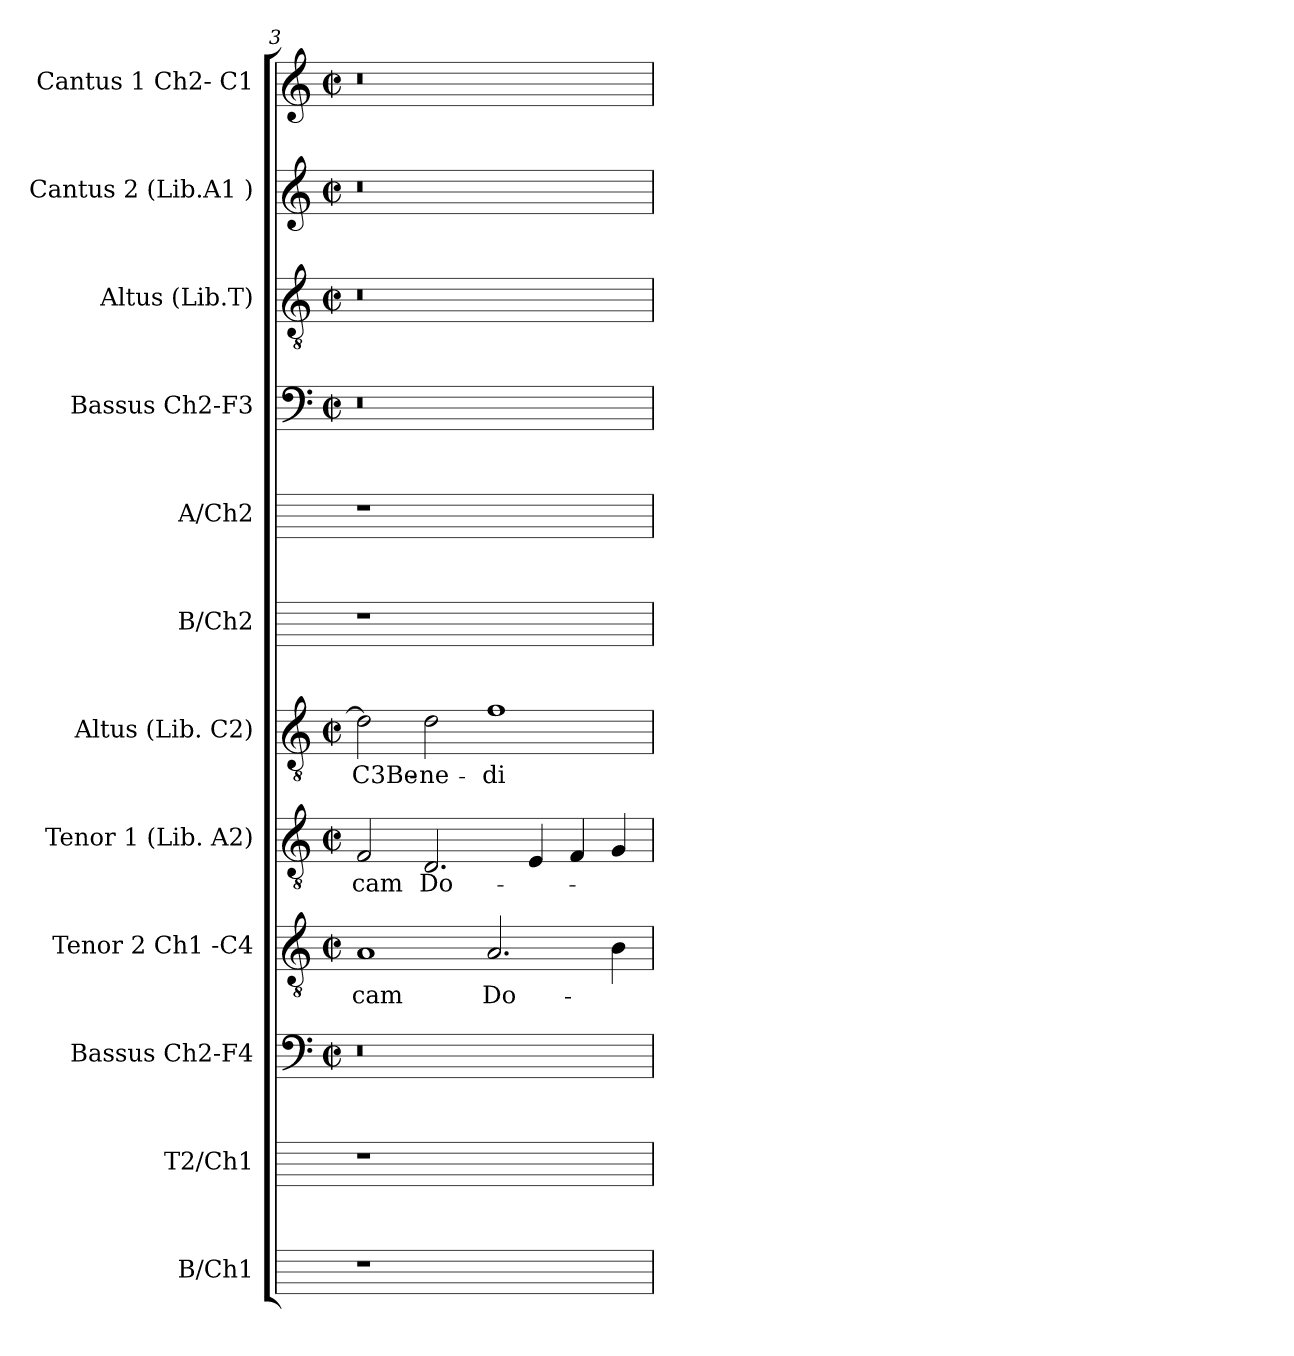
**kern	**kern	**kern	**kern	**text	**kern	**text	**kern	**text	**kern	**kern	**kern	**kern	**kern	**kern
*part12	*part11	*part10	*part9	*part9	*part8	*part8	*part7	*part7	*part6	*part5	*part4	*part3	*part2	*part1
*staff12	*staff11	*staff10	*staff9	*staff9	*staff8	*staff8	*staff7	*staff7	*staff6	*staff5	*staff4	*staff3	*staff2	*staff1
*I"B/Ch1	*I"T2/Ch1	*I"Bassus  Ch2-F4	*I"Tenor 2  Ch1 -C4	*	*I"Tenor 1  (Lib. A2)	*	*I"Altus  (Lib. C2)	*	*I"B/Ch2	*I"A/Ch2	*I"Bassus  Ch2-F3	*I"Altus  (Lib.T)	*I"Cantus 2  (Lib.A1 )	*I"Cantus 1  Ch2- C1
*I'B/Ch1	*I'T2/Ch1	*I'Ch	*I'T1 /Ch1	*	*	*	*I'C2	*	*I'B/Ch2	*I'A/Ch2	*	*	*	*I'C1 /Ch2
*	*	*clefF4	*clefGv2	*	*clefGv2	*	*clefGv2	*	*	*	*clefF4	*clefGv2	*clefG2	*clefG2
*	*	*M2/2	*M2/2	*	*M2/2	*	*M2/2	*	*	*	*M2/2	*M2/2	*M2/2	*M2/2
*	*	*met(c|)	*met(c|)	*	*met(c|)	*	*met(c|)	*	*	*	*met(c|)	*met(c|)	*met(c|)	*met(c|)
=3	=3	=3	=3	=3	=3	=3	=3	=3	=3	=3	=3	=3	=3	=3
!	!	!	!	!LO:LY:b:cj	!	!LO:LY:b:cj	!	!LO:LY:b:rj	!	!	!	!	!	!
1r	1r	0r	1A	-cam	2F/	-cam	2d\]	-C3Be-	1r	1r	0r	0r	0r	0r
!	!	!	!	!	!	!LO:LY:b	!	!LO:LY:b:cj	!	!	!	!	!	!
.	.	.	.	.	2.D/	Do-	2d\	-ne-	.	.	.	.	.	.
!	!	!	!	!LO:LY:b	!	!	!	!LO:LY:b:cj	!	!	!	!	!	!
1ryy	1ryy	.	2.A/	Do-	.	.	1f	-di-	1ryy	1ryy	.	.	.	.
.	.	.	.	.	4E/	.	.	.	.	.	.	.	.	.
.	.	.	.	.	4F/	.	.	.	.	.	.	.	.	.
.	.	.	4B\	.	4G/	.	.	.	.	.	.	.	.	.
=	=	=	=	=	=	=	=	=	=	=	=	=	=	=
*-	*-	*-	*-	*-	*-	*-	*-	*-	*-	*-	*-	*-	*-	*-
